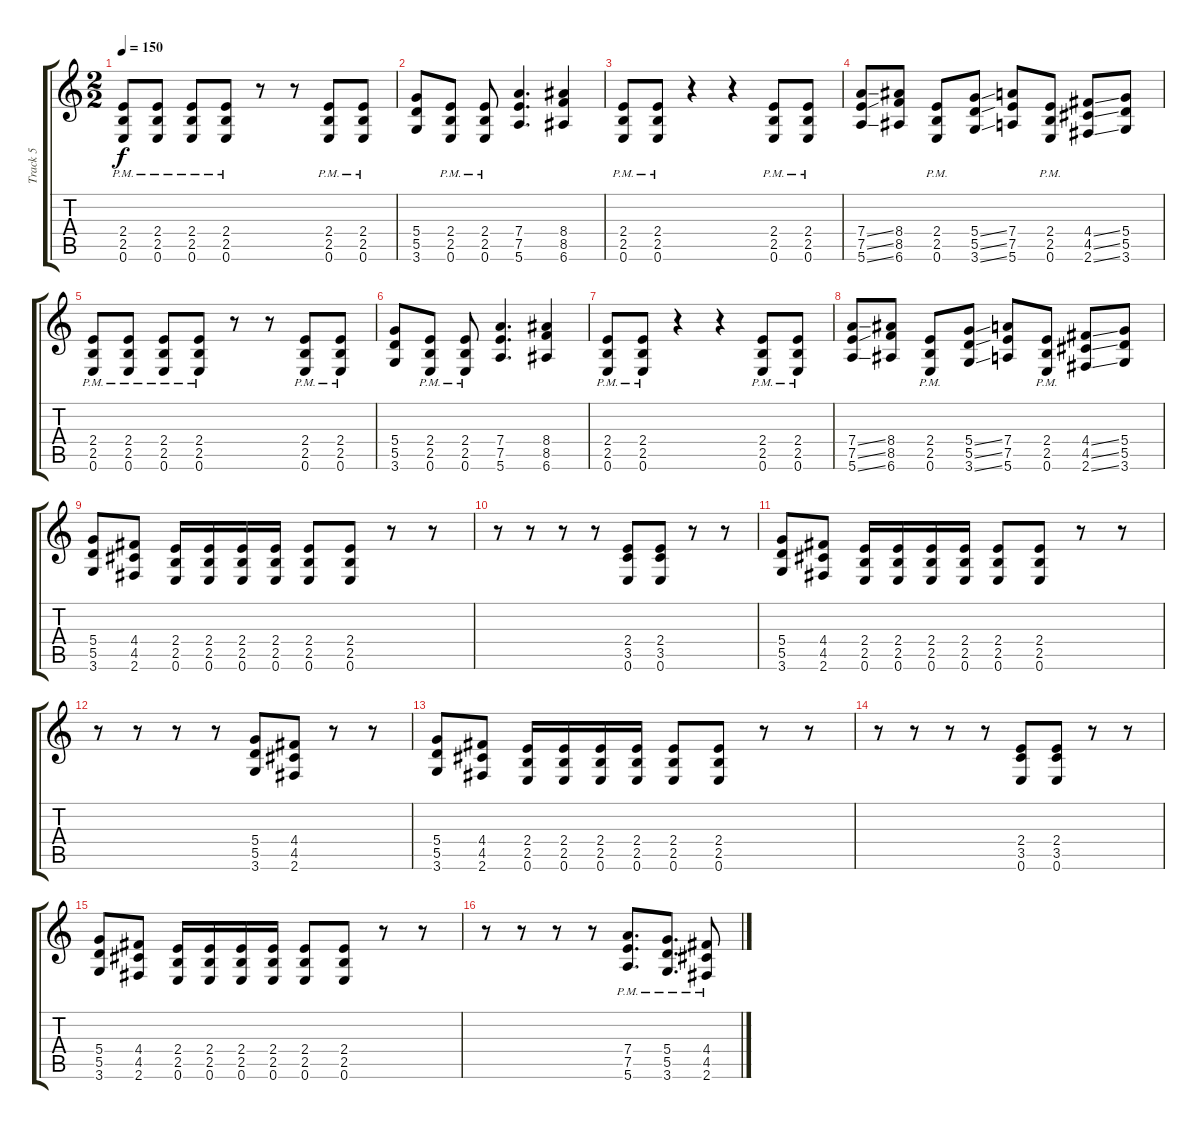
\track ("Track 5" "Track 5") {instrument overdrivenguitar}
\staff {score tabs}
\tuning (E4 B3 G3 D3 A2 E2) {hide}
\ts (2 2)
\tempo 150
\clef g2
\ks c
(2.4 2.5 0.6{pm}).8{dy f} (2.4 2.5 0.6{pm}).8 (2.4 2.5 0.6{pm}).8 (2.4 2.5 0.6{pm}).8 r.8 r.8 (2.4{pm} 2.5{pm} 0.6{pm}).8 (2.4{pm} 2.5{pm} 0.6{pm}).8 |
(5.4 5.5 3.6).8 (2.4 2.5 0.6{pm}).8 (2.4 2.5 0.6{pm}).8 (7.4 7.5 5.6).4{d} (8.4 8.5 6.6).4 |
(2.4{pm} 2.5{pm} 0.6{pm}).8 (2.4{pm} 2.5{pm} 0.6{pm}).8 r.4 r.4 (2.4{pm} 2.5{pm} 0.6{pm}).8 (2.4{pm} 2.5{pm} 0.6{pm}).8 |
(7.4{ss} 7.5{ss} 5.6{ss}).8 (8.4 8.5 6.6).8 (2.4 2.5 0.6{pm}).8 (5.4{ss} 5.5{ss} 3.6{ss}).8 (7.4 7.5 5.6).8 (2.4 2.5 0.6{pm}).8 (4.4{ss} 4.5{ss} 2.6{ss}).8 (5.4 5.5 3.6).8 |
(2.4{pm} 2.5{pm} 0.6{pm}).8 (2.4{pm} 2.5{pm} 0.6{pm}).8 (2.4{pm} 2.5{pm} 0.6{pm}).8 (2.4{pm} 2.5{pm} 0.6{pm}).8 r.8 r.8 (2.4{pm} 2.5{pm} 0.6{pm}).8 (2.4{pm} 2.5{pm} 0.6{pm}).8 |
(5.4 5.5 3.6).8 (2.4 2.5 0.6{pm}).8 (2.4 2.5 0.6{pm}).8 (7.4 7.5 5.6).4{d} (8.4 8.5 6.6).4 |
(2.4 2.5{pm} 0.6).8 (2.4 2.5 0.6{pm}).8 r.4 r.4 (2.4 2.5 0.6{pm}).8 (2.4 2.5 0.6{pm}).8 |
(7.4{ss} 7.5{ss} 5.6{ss}).8 (8.4 8.5 6.6).8 (2.4 2.5 0.6{pm}).8 (5.4{ss} 5.5{ss} 3.6{ss}).8 (7.4 7.5 5.6).8 (2.4 2.5 0.6{pm}).8 (4.4{ss} 4.5{ss} 2.6{ss}).8 (5.4 5.5 3.6).8 |
(5.4 5.5 3.6).8 (4.4 4.5 2.6).8 (2.4 2.5 0.6).16 (2.4 2.5 0.6).16 (2.4 2.5 0.6).16 (2.4 2.5 0.6).16 (2.4 2.5 0.6).8 (2.4 2.5 0.6).8 r.8 r.8 |
r.8 r.8 r.8 r.8 (2.4 3.5 0.6).8 (2.4 3.5 0.6).8 r.8 r.8 |
(5.4 5.5 3.6).8 (4.4 4.5 2.6).8 (2.4 2.5 0.6).16 (2.4 2.5 0.6).16 (2.4 2.5 0.6).16 (2.4 2.5 0.6).16 (2.4 2.5 0.6).8 (2.4 2.5 0.6).8 r.8 r.8 |
r.8 r.8 r.8 r.8 (5.4 5.5 3.6).8 (4.4 4.5 2.6).8 r.8 r.8 |
(5.4 5.5 3.6).8 (4.4 4.5 2.6).8 (2.4 2.5 0.6).16 (2.4 2.5 0.6).16 (2.4 2.5 0.6).16 (2.4 2.5 0.6).16 (2.4 2.5 0.6).8 (2.4 2.5 0.6).8 r.8 r.8 |
r.8 r.8 r.8 r.8 (2.4 3.5 0.6).8 (2.4 3.5 0.6).8 r.8 r.8 |
(5.4 5.5 3.6).8 (4.4 4.5 2.6).8 (2.4 2.5 0.6).16 (2.4 2.5 0.6).16 (2.4 2.5 0.6).16 (2.4 2.5 0.6).16 (2.4 2.5 0.6).8 (2.4 2.5 0.6).8 r.8 r.8 |
r.8 r.8 r.8 r.8 (7.4{pm} 7.5{pm} 5.6{pm}).8{d} (5.4{pm} 5.5{pm} 3.6{pm}).8{d} (4.4{pm} 4.5{pm} 2.6{pm}).8
